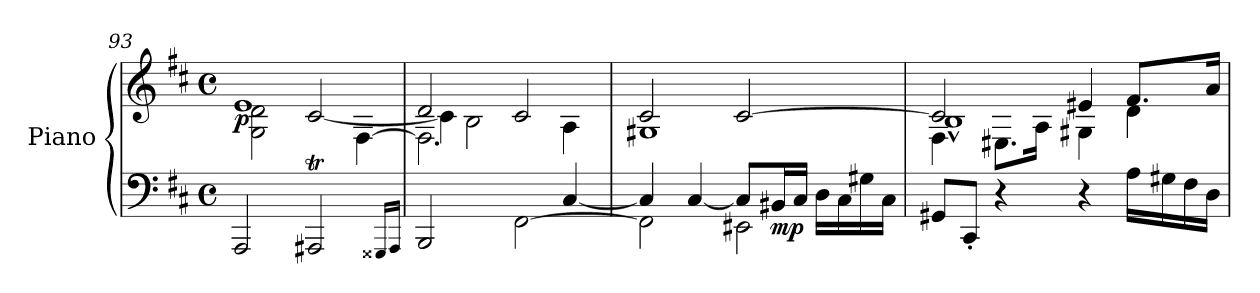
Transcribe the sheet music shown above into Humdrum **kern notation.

**kern	**kern	**dynam
*part1	*part1	*part1
*staff2	*staff1	*staff1/2
*I"Piano	*	*
*I'Pno.	*	*
*clefF4	*clefG2	*
*k[f#c#]	*k[f#c#]	*
*M4/4	*M4/4	*
*met(c)	*met(c)	*
=93	=93	=93
*	*^	*
*	*	*^	*
!	!	!	!	!LO:DY:b
2AAA/	1e	2G\ 2d\	2.ryy	p
2AAA#Xt/	.	[2c#/	.	.
.	.	.	[4F#\	.
16qGGG##X/LL	.	.	.	.
16qAAA#/JJ	.	.	.	.
=94	=94	=94	=94	=94
*	*MM85	*	*	*
*^	*	*	*	*
2BBB/	2.ryy	2d/	2.F#\]	4c#\]	.
.	.	.	.	2B\	.
*	*	*MM90	*	*	*
[2FF#\	.	2c#/	.	.	.
.	[4C#/	.	4A\	4ryy	.
*	*	*v	*v	*v	*
!!LO:LB:g=z
=95	=95	=95	=95
*	*	*MM95	*
*	*	*^	*
2FF#\]	4C#/]	2c#/	1G#X	.
.	[4C#/	.	.	.
*	*	*MM100	*	*
2EE#X\	8C#/L]	[2c#/	.	.
!	!	!	!	!LO:DY:b=2
.	16BB#X/L	.	.	mp
.	16C#/JJ	.	.	.
.	16D\LL	.	.	.
.	16C#\	.	.	.
.	16G#X\	.	.	.
.	16C#\JJ	.	.	.
*v	*v	*	*	*
*	*v	*v	*
=96	=96	=96
*	*MM105	*
*	*^	*
*	*	*^	*
8GG#X/L	2c#/]	1B^^	4F#\	.
8CC#'/J	.	.	.	.
4r	.	.	8.E#X\L	.
.	.	.	16A\Jk	.
4r	4e#X/	.	4G#X\	.
16A\LL	8.f#/L	.	4d\	.
16G#X\	.	.	.	.
16F#\	.	.	.	.
16D\JJ	16a/Jk	.	.	.
*	*v	*v	*v	*
=	=	=
*-	*-	*-
